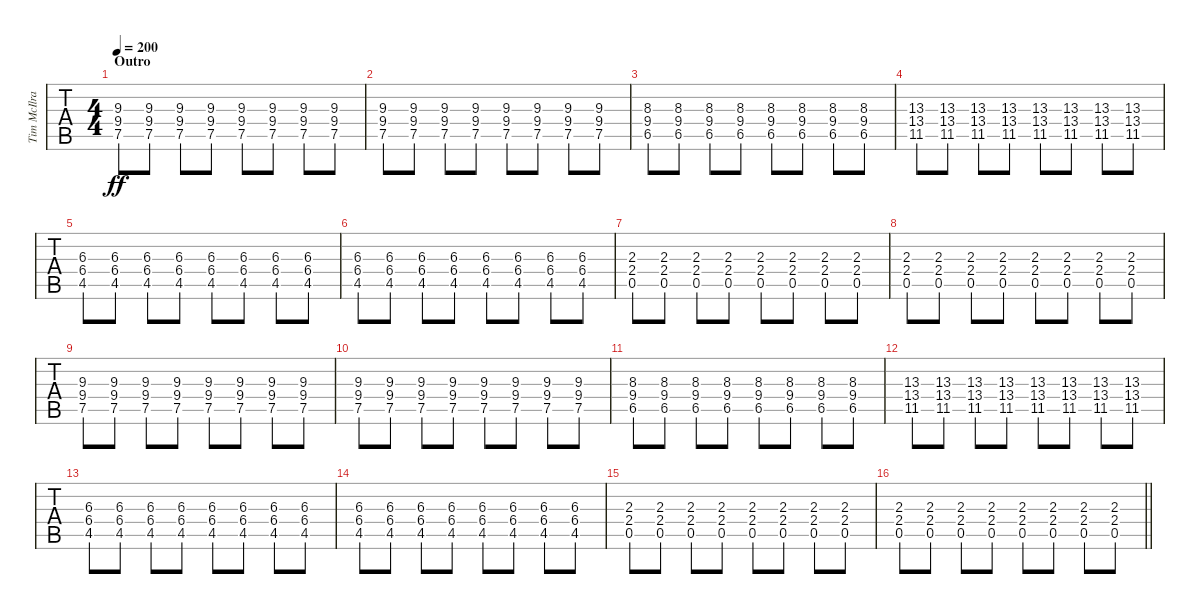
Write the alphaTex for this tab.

\track ("Tim McIlrath - Guitar One" "Tim McIlra") {instrument distortionguitar}
\staff {tabs}
\tuning (Eb4 Bb3 Gb3 Db3 Ab2 Eb2) {hide}
\ts (4 4)
\section ("" "Outro")
\tempo 200
\clef g2
\ks ebminor
(9.3 9.4 7.5).8{dy ff volume 8 instrument distortionguitar} (9.3 9.4 7.5).8 (9.3 9.4 7.5).8 (9.3 9.4 7.5).8 (9.3 9.4 7.5).8 (9.3 9.4 7.5).8 (9.3 9.4 7.5).8 (9.3 9.4 7.5).8 |
(9.3 9.4 7.5).8 (9.3 9.4 7.5).8 (9.3 9.4 7.5).8 (9.3 9.4 7.5).8 (9.3 9.4 7.5).8 (9.3 9.4 7.5).8 (9.3 9.4 7.5).8 (9.3 9.4 7.5).8 |
(8.3 9.4 6.5).8 (8.3 9.4 6.5).8 (8.3 9.4 6.5).8 (8.3 9.4 6.5).8 (8.3 9.4 6.5).8 (8.3 9.4 6.5).8 (8.3 9.4 6.5).8 (8.3 9.4 6.5).8 |
(13.3 13.4 11.5).8 (13.3 13.4 11.5).8 (13.3 13.4 11.5).8 (13.3 13.4 11.5).8 (13.3 13.4 11.5).8 (13.3 13.4 11.5).8 (13.3 13.4 11.5).8 (13.3 13.4 11.5).8 |
(6.3 6.4 4.5).8 (6.3 6.4 4.5).8 (6.3 6.4 4.5).8 (6.3 6.4 4.5).8 (6.3 6.4 4.5).8 (6.3 6.4 4.5).8 (6.3 6.4 4.5).8 (6.3 6.4 4.5).8 |
(6.3 6.4 4.5).8 (6.3 6.4 4.5).8 (6.3 6.4 4.5).8 (6.3 6.4 4.5).8 (6.3 6.4 4.5).8 (6.3 6.4 4.5).8 (6.3 6.4 4.5).8 (6.3 6.4 4.5).8 |
(2.3 2.4 0.5).8 (2.3 2.4 0.5).8 (2.3 2.4 0.5).8 (2.3 2.4 0.5).8 (2.3 2.4 0.5).8 (2.3 2.4 0.5).8 (2.3 2.4 0.5).8 (2.3 2.4 0.5).8 |
(2.3 2.4 0.5).8 (2.3 2.4 0.5).8 (2.3 2.4 0.5).8 (2.3 2.4 0.5).8 (2.3 2.4 0.5).8 (2.3 2.4 0.5).8 (2.3 2.4 0.5).8 (2.3 2.4 0.5).8 |
(9.3 9.4 7.5).8 (9.3 9.4 7.5).8 (9.3 9.4 7.5).8 (9.3 9.4 7.5).8 (9.3 9.4 7.5).8 (9.3 9.4 7.5).8 (9.3 9.4 7.5).8 (9.3 9.4 7.5).8 |
(9.3 9.4 7.5).8 (9.3 9.4 7.5).8 (9.3 9.4 7.5).8 (9.3 9.4 7.5).8 (9.3 9.4 7.5).8 (9.3 9.4 7.5).8 (9.3 9.4 7.5).8 (9.3 9.4 7.5).8 |
(8.3 9.4 6.5).8 (8.3 9.4 6.5).8 (8.3 9.4 6.5).8 (8.3 9.4 6.5).8 (8.3 9.4 6.5).8 (8.3 9.4 6.5).8 (8.3 9.4 6.5).8 (8.3 9.4 6.5).8 |
(13.3 13.4 11.5).8 (13.3 13.4 11.5).8 (13.3 13.4 11.5).8 (13.3 13.4 11.5).8 (13.3 13.4 11.5).8 (13.3 13.4 11.5).8 (13.3 13.4 11.5).8 (13.3 13.4 11.5).8 |
(6.3 6.4 4.5).8 (6.3 6.4 4.5).8 (6.3 6.4 4.5).8 (6.3 6.4 4.5).8 (6.3 6.4 4.5).8 (6.3 6.4 4.5).8 (6.3 6.4 4.5).8 (6.3 6.4 4.5).8 |
(6.3 6.4 4.5).8 (6.3 6.4 4.5).8 (6.3 6.4 4.5).8 (6.3 6.4 4.5).8 (6.3 6.4 4.5).8 (6.3 6.4 4.5).8 (6.3 6.4 4.5).8 (6.3 6.4 4.5).8 |
(2.3 2.4 0.5).8 (2.3 2.4 0.5).8 (2.3 2.4 0.5).8 (2.3 2.4 0.5).8 (2.3 2.4 0.5).8 (2.3 2.4 0.5).8 (2.3 2.4 0.5).8 (2.3 2.4 0.5).8 |
\barLineRight lightlight
(2.3 2.4 0.5).8 (2.3 2.4 0.5).8 (2.3 2.4 0.5).8 (2.3 2.4 0.5).8 (2.3 2.4 0.5).8 (2.3 2.4 0.5).8 (2.3 2.4 0.5).8 (2.3 2.4 0.5).8
